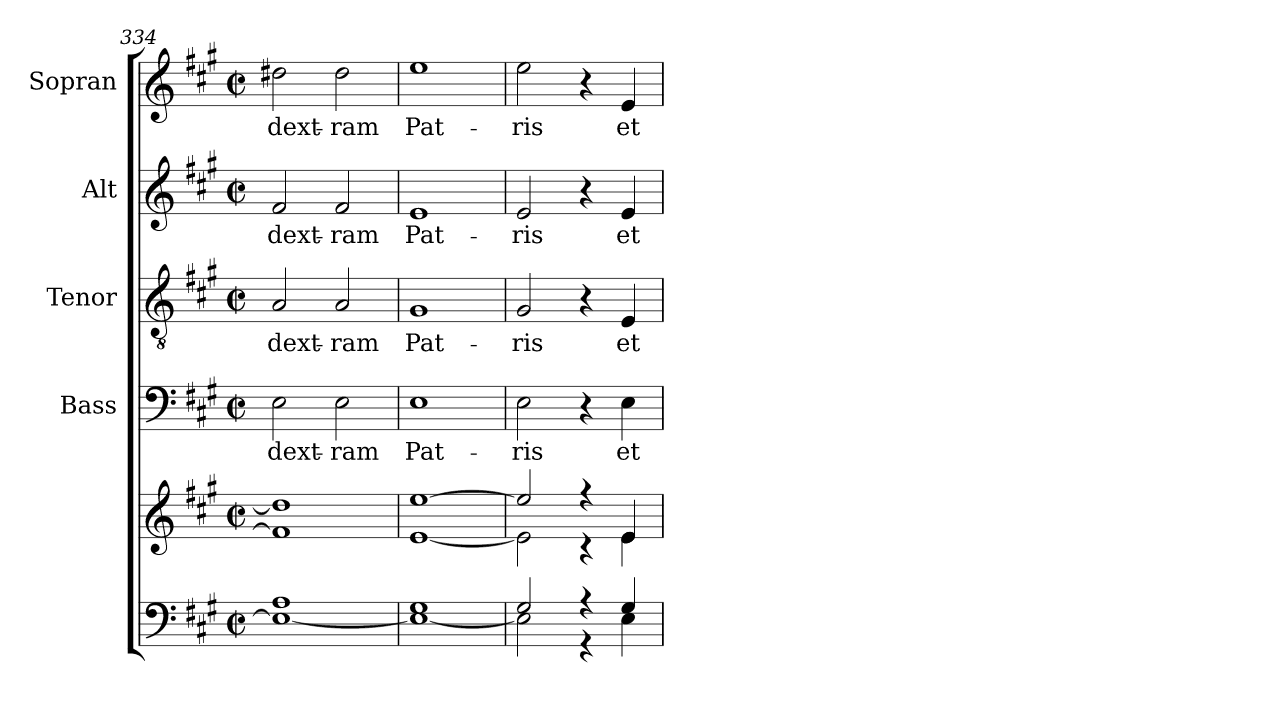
**kern	**kern	**kern	**text	**kern	**text	**kern	**text	**kern	**text
*part5	*part5	*part4	*part4	*part3	*part3	*part2	*part2	*part1	*part1
*staff6	*staff5	*staff4	*staff4	*staff3	*staff3	*staff2	*staff2	*staff1	*staff1
*	*	*I"Bass	*	*I"Tenor	*	*I"Alt	*	*I"Sopran	*
*	*	*I'B.	*	*I'T.	*	*I'A.	*	*I'S.	*
*clefF4	*clefG2	*clefF4	*	*clefGv2	*	*clefG2	*	*clefG2	*
*k[f#c#g#]	*k[f#c#g#]	*k[f#c#g#]	*	*k[f#c#g#]	*	*k[f#c#g#]	*	*k[f#c#g#]	*
*A:	*A:	*A:	*	*A:	*	*A:	*	*A:	*
*M2/2	*M2/2	*M2/2	*	*M2/2	*	*M2/2	*	*M2/2	*
*met(c|)	*met(c|)	*met(c|)	*	*met(c|)	*	*met(c|)	*	*met(c|)	*
=334	=334	=334	=334	=334	=334	=334	=334	=334	=334
*^	*^	*	*	*	*	*	*	*	*
!	!	!	!	!	!LO:LY:b	!	!LO:LY:b	!	!LO:LY:b	!	!LO:LY:b
1A	1E_	1dd#]	1f#]	2E\	dext-	2A/	dext-	2f#/	dext-	2dd#X\	dext-
!	!	!	!	!	!LO:LY:b	!	!LO:LY:b	!	!LO:LY:b	!	!LO:LY:b
.	.	.	.	2E\	-ram	2A/	-ram	2f#/	-ram	2dd#\	-ram
!!LO:LB:g=z
=335	=335	=335	=335	=335	=335	=335	=335	=335	=335	=335	=335
!	!	!	!	!	!LO:LY:b	!	!LO:LY:b	!	!LO:LY:b	!	!LO:LY:b
1G#	1E_	[>1ee	[<1e	1E	Pat-	1G#	Pat-	1e	Pat-	1ee	Pat-
=336	=336	=336	=336	=336	=336	=336	=336	=336	=336	=336	=336
!	!	!	!	!	!LO:LY:b	!	!LO:LY:b	!	!LO:LY:b	!	!LO:LY:b
2G#/	2E\]	2ee/]	2e\]	2E\	-ris	2G#/	-ris	2e/	-ris	2ee\	-ris
4r	4r	4r	4r	4r	.	4r	.	4r	.	4r	.
!	!	!	!	!	!LO:LY:b	!	!LO:LY:b	!	!LO:LY:b	!	!LO:LY:b
4G#/	4E\	4e/	4e\	4E\	et	4E/	et	4e/	et	4e/	et
*v	*v	*	*	*	*	*	*	*	*	*	*
*	*v	*v	*	*	*	*	*	*	*	*
=	=	=	=	=	=	=	=	=	=
*-	*-	*-	*-	*-	*-	*-	*-	*-	*-
